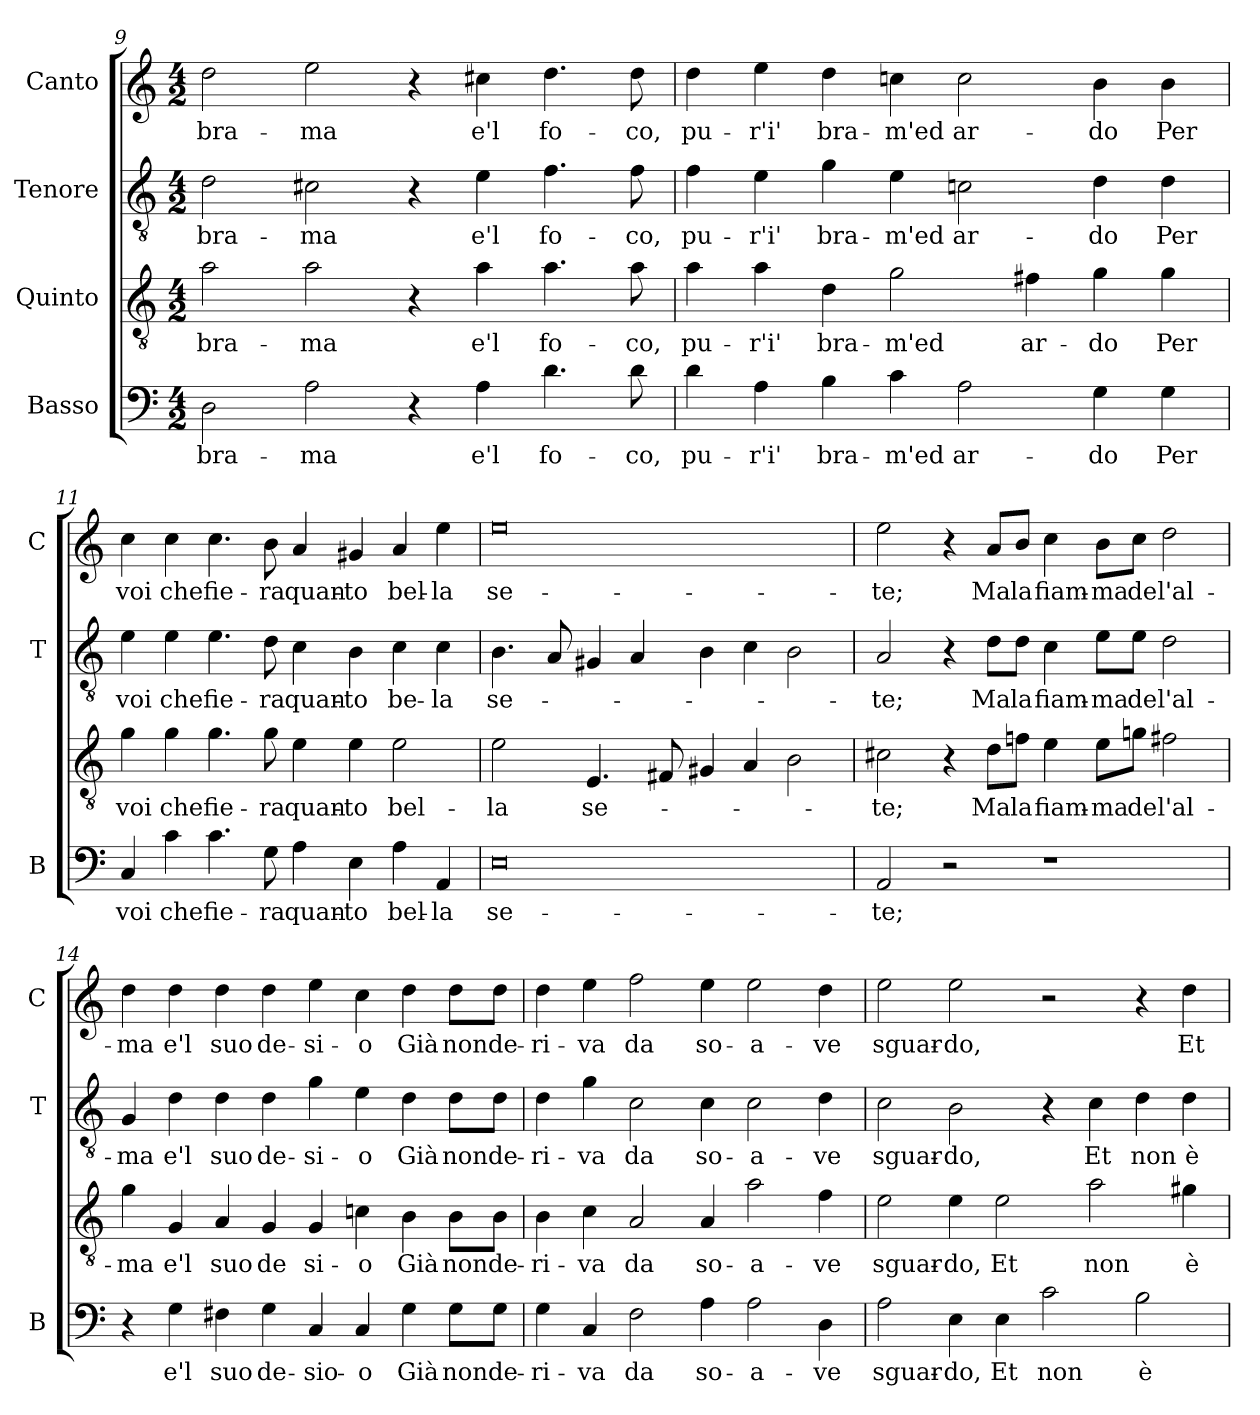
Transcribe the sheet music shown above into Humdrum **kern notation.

**kern	**text	**kern	**text	**kern	**text	**kern	**text
*part4	*part4	*part3	*part3	*part2	*part2	*part1	*part1
*staff4	*staff4	*staff3	*staff3	*staff2	*staff2	*staff1	*staff1
*I"Basso	*	*I"Quinto	*	*I"Tenore	*	*I"Canto	*
*I'B	*	*	*	*I'T	*	*I'C	*
*clefF4	*	*clefGv2	*	*clefGv2	*	*clefG2	*
*k[]	*	*k[]	*	*k[]	*	*k[]	*
*M4/2	*	*M4/2	*	*M4/2	*	*M4/2	*
=9	=9	=9	=9	=9	=9	=9	=9
2D	bra-	2a	bra-	2d	bra-	2dd	bra-
2A	-ma	2a	-ma	2c#X	-ma	2ee	-ma
4r	.	4r	.	4r	.	4r	.
4A	e'l	4a	e'l	4e	e'l	4cc#X	e'l
4.d	fo-	4.a	fo-	4.f	fo-	4.dd	fo-
8d	-co,	8a	-co,	8f	-co,	8dd	-co,
=10	=10	=10	=10	=10	=10	=10	=10
4d	pu-	4a	pu-	4f	pu-	4dd	pu-
4A	-r'i'	4a	-r'i'	4e	-r'i'	4ee	-r'i'
4B	bra-	4d	bra-	4g	bra-	4dd	bra-
4c	-m'ed	2g	-m'ed	4e	-m'ed	4ccn	-m'ed
2A	ar-	.	.	2cn	ar-	2cc	ar-
.	.	4f#X	ar-	.	.	.	.
4G	-do	4g	-do	4d	-do	4b	-do
4G	Per	4g	Per	4d	Per	4b	Per
=11	=11	=11	=11	=11	=11	=11	=11
4C	voi	4g	voi	4e	voi	4cc	voi
4c	che	4g	che	4e	che	4cc	che
4.c	fie-	4.g	fie-	4.e	fie-	4.cc	fie-
8G	-ra	8g	-ra	8d	-ra	8b	-ra
4A	quan-	4e	quan-	4c	quan-	4a	quan-
4E	-to	4e	-to	4B	-to	4g#X	-to
4A	bel-	2e	bel-	4c	be-	4a	bel-
4AA	-la	.	.	4c	-la	4ee	-la
=12	=12	=12	=12	=12	=12	=12	=12
0E	se-	2e	-la	4.B	se-	0ee	se-
.	.	.	.	8A	.	.	.
.	.	4.E	se-	4G#X	.	.	.
.	.	.	.	4A	.	.	.
.	.	8F#X	.	.	.	.	.
.	.	4G#X	.	4B	.	.	.
.	.	4A	.	4c	.	.	.
.	.	2B	.	2B	.	.	.
=13	=13	=13	=13	=13	=13	=13	=13
2AA	-te;	2c#X	-te;	2A	-te;	2ee	-te;
2r	.	4r	.	4r	.	4r	.
.	.	8d\L	Ma	8d\L	Ma	8a/L	Ma
.	.	8fn\J	la	8d\J	la	8b/J	la
1r	.	4e	fiam-	4c	fiam-	4cc	fiam-
.	.	8e\L	-ma	8e\L	-ma	8b\L	-ma
.	.	8gn\J	de	8e\J	de	8cc\J	de
.	.	2f#X	l'al-	2d	l'al-	2dd	l'al-
=14	=14	=14	=14	=14	=14	=14	=14
4r	.	4g	-ma	4G	-ma	4dd	-ma
4G	e'l	4G	e'l	4d	e'l	4dd	e'l
4F#X	suo	4A	suo	4d	suo	4dd	suo
4G	de-	4G	de	4d	de-	4dd	de-
4C	-sio-	4G	si-	4g	-si-	4ee	-si-
4C	-o	4cn	-o	4e	-o	4cc	-o
4G	Già	4B	Già	4d	Già	4dd	Già
8G\L	non	8B\L	non	8d\L	non	8dd\L	non
8G\J	de-	8B\J	de-	8d\J	de-	8dd\J	de-
=15	=15	=15	=15	=15	=15	=15	=15
4G	-ri-	4B	-ri-	4d	-ri-	4dd	-ri-
4C	-va	4c	-va	4g	-va	4ee	-va
2F	da	2A	da	2c	da	2ff	da
4A	so-	4A	so-	4c	so-	4ee	so-
2A	-a-	2a	-a-	2c	-a-	2ee	-a-
4D	-ve	4f	-ve	4d	-ve	4dd	-ve
=16	=16	=16	=16	=16	=16	=16	=16
2A	sguar-	2e	sguar-	2c	sguar-	2ee	sguar-
4E	-do,	4e	-do,	2B	-do,	2ee	-do,
4E	Et	2e	Et	.	.	.	.
2c	non	.	.	4r	.	2r	.
.	.	2a	non	4c	Et	.	.
2B	è	.	.	4d	non	4r	.
.	.	4g#X	è	4d	è	4dd	Et
=	=	=	=	=	=	=	=
*-	*-	*-	*-	*-	*-	*-	*-
